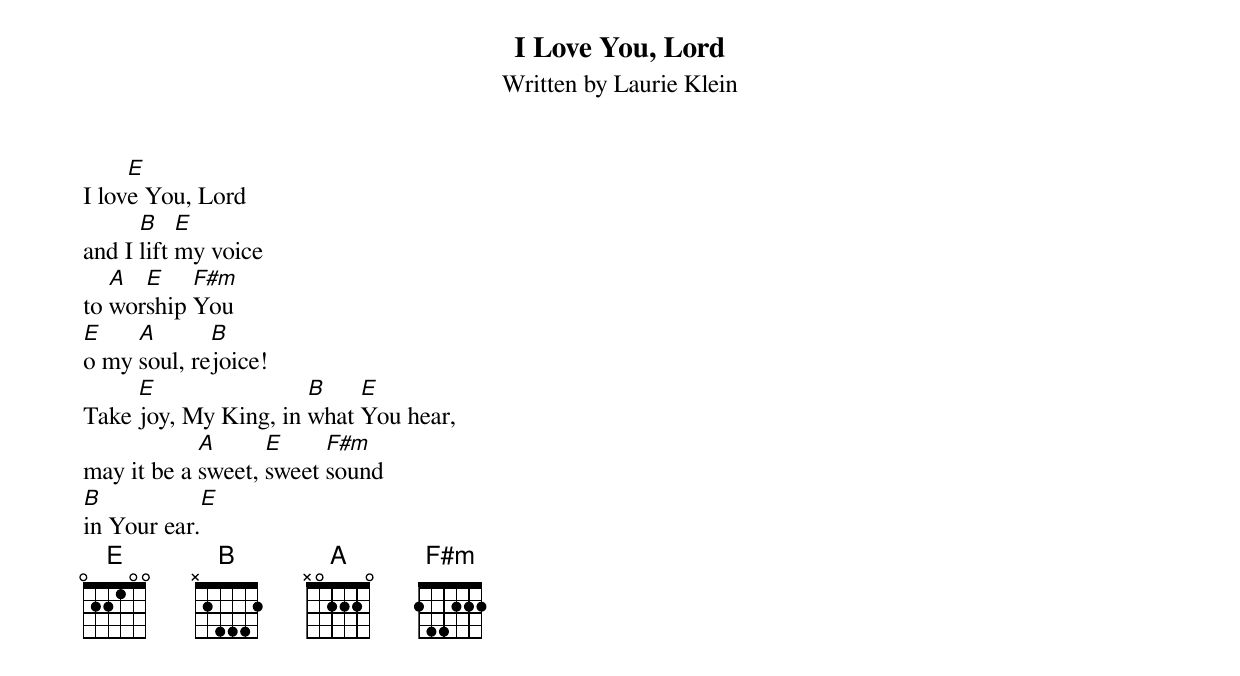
I Love You, Lord
Written by Laurie Klein

     E
I love You, Lord
      B    E
and I lift my voice
   A  E    F#m
to worship You
E    A       B
o my soul, rejoice!
     E                B    E
Take joy, My King, in what You hear,
            A      E     F#m
may it be a sweet, sweet sound
B            E
in Your ear.
